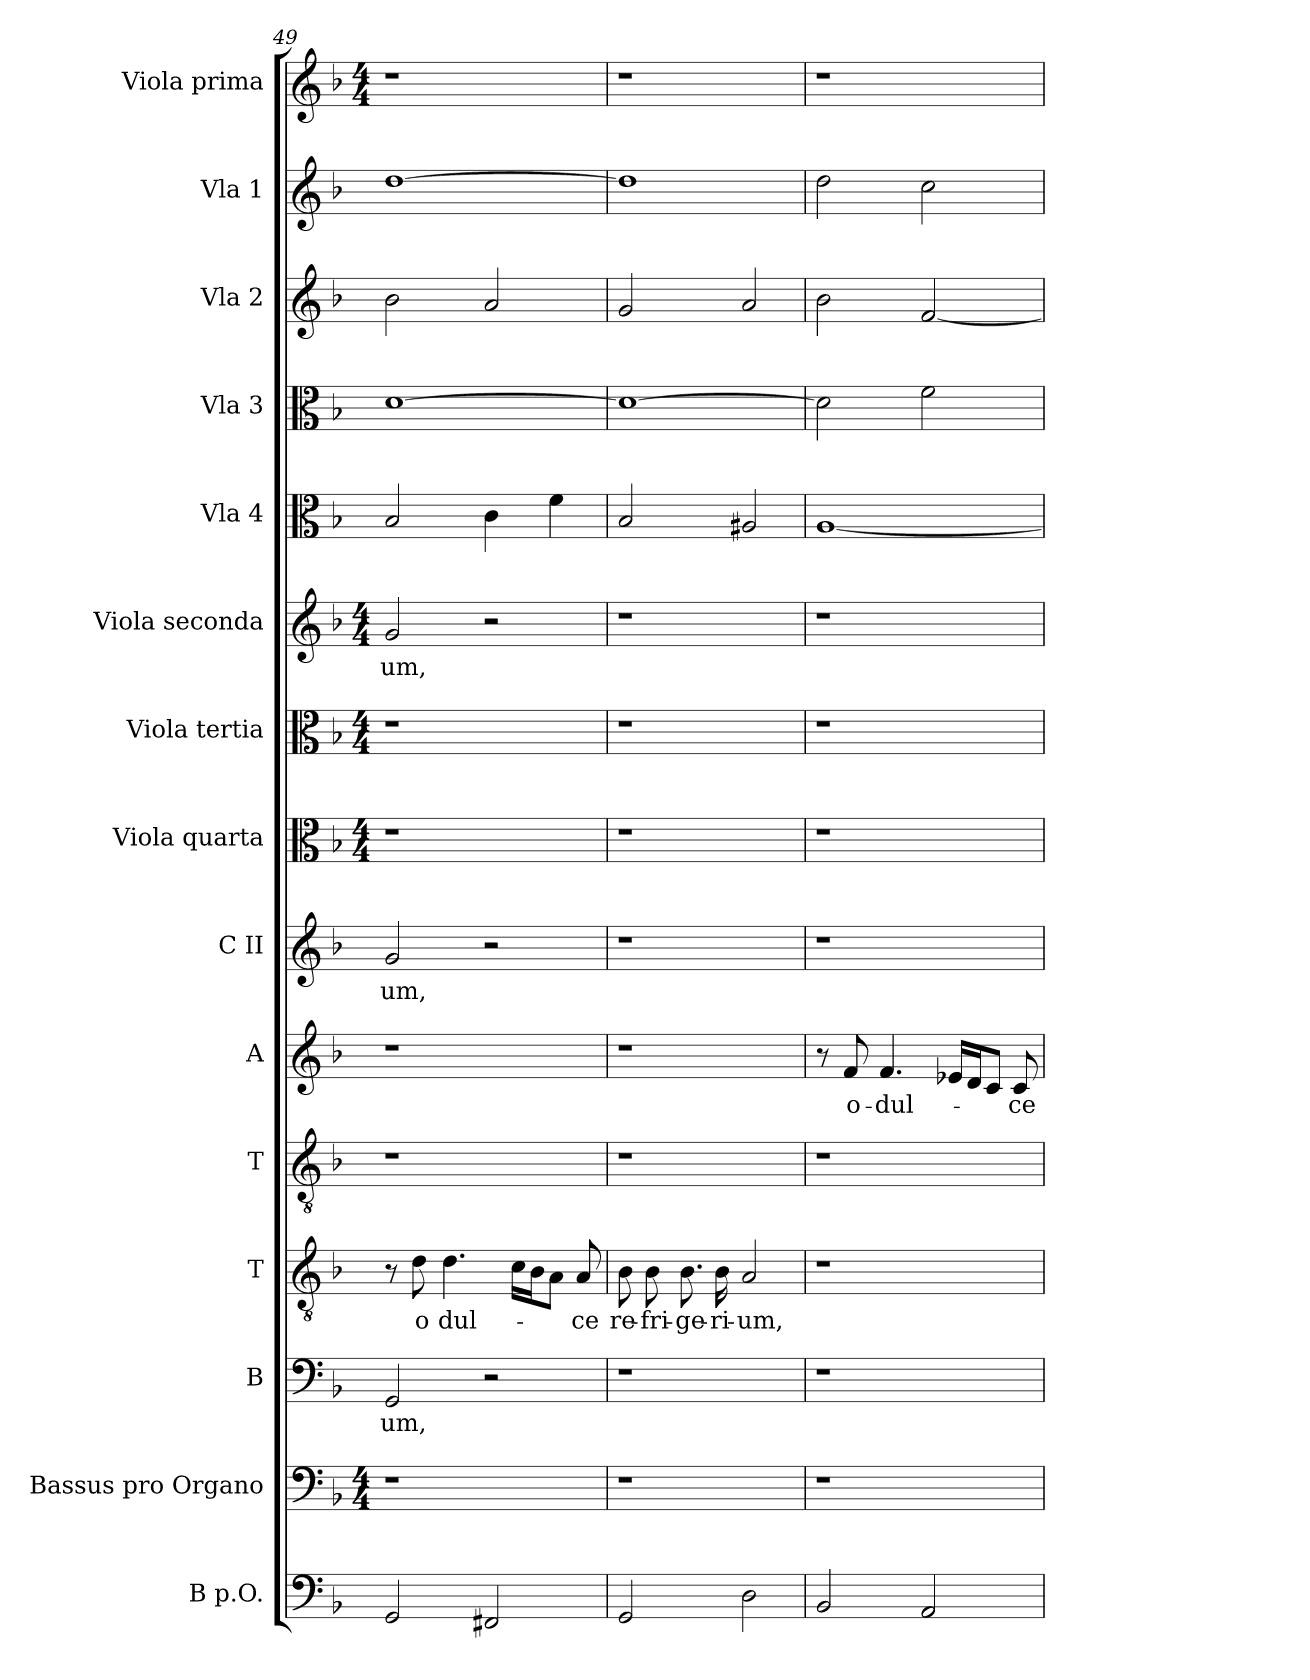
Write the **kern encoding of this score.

**kern	**kern	**kern	**text	**kern	**text	**kern	**kern	**text	**kern	**text	**kern	**kern	**kern	**text	**kern	**kern	**kern	**kern	**kern
*part15	*part14	*part13	*part13	*part12	*part12	*part11	*part10	*part10	*part9	*part9	*part8	*part7	*part6	*part6	*part5	*part4	*part3	*part2	*part1
*staff15	*staff14	*staff13	*staff13	*staff12	*staff12	*staff11	*staff10	*staff10	*staff9	*staff9	*staff8	*staff7	*staff6	*staff6	*staff5	*staff4	*staff3	*staff2	*staff1
*I"B p.O.	*I"Bassus pro Organo	*I"B	*	*I"T	*	*I"T	*I"A	*	*I"C II	*	*I"Viola quarta	*I"Viola tertia	*I"Viola seconda	*	*I"Vla 4	*I"Vla 3	*I"Vla 2	*I"Vla 1	*I"Viola prima
*I'B p.O.	*I'B p.O.	*I'B	*	*I'T	*	*I'T	*I'A	*	*I'C II	*	*I'Vla 4	*I'Vla 3	*I'Vla 2	*	*I'Vla 4	*I'Vla 3	*I'Vla 2	*I'Vla 1	*I'Vla 1
!!LO:PB:g=z
*clefF4	*clefF4	*clefF4	*	*clefGv2	*	*clefGv2	*clefG2	*	*clefG2	*	*clefC3	*clefC3	*clefG2	*	*clefC3	*clefC3	*clefG2	*clefG2	*clefG2
*k[b-]	*k[b-]	*k[b-]	*	*k[b-]	*	*k[b-]	*k[b-]	*	*k[b-]	*	*k[b-]	*k[b-]	*k[b-]	*	*k[b-]	*k[b-]	*k[b-]	*k[b-]	*k[b-]
*F:	*F:	*F:	*	*F:	*	*F:	*F:	*	*F:	*	*F:	*F:	*F:	*	*F:	*F:	*F:	*F:	*F:
*	*M4/4	*	*	*	*	*	*	*	*	*	*M4/4	*M4/4	*M4/4	*	*	*	*	*	*M4/4
=49	=49	=49	=49	=49	=49	=49	=49	=49	=49	=49	=49	=49	=49	=49	=49	=49	=49	=49	=49
!	!	!	!LO:LY:b	!	!	!	!	!	!	!LO:LY:b	!	!	!	!LO:LY:b	!	!	!	!	!
2GG/	1r	2GG/	-um,	8r	.	1r	1r	.	2g/	-um,	1r	1r	2g/	-um,	2B-/	[>1d	2b-\	[>1dd	1r
!	!	!	!	!	!LO:LY:b	!	!	!	!	!	!	!	!	!	!	!	!	!	!
.	.	.	.	8d\	o	.	.	.	.	.	.	.	.	.	.	.	.	.	.
!	!	!	!	!	!LO:LY:b	!	!	!	!	!	!	!	!	!	!	!	!	!	!
.	.	.	.	4.d\	dul-	.	.	.	.	.	.	.	.	.	.	.	.	.	.
2FF#X/	.	2r	.	.	.	.	.	.	2r	.	.	.	2r	.	4c\	.	2a/	.	.
.	.	.	.	16c\LL	.	.	.	.	.	.	.	.	.	.	.	.	.	.	.
.	.	.	.	16B-\J	.	.	.	.	.	.	.	.	.	.	.	.	.	.	.
.	.	.	.	8A\J	.	.	.	.	.	.	.	.	.	.	4f\	.	.	.	.
!	!	!	!	!	!LO:LY:b	!	!	!	!	!	!	!	!	!	!	!	!	!	!
.	.	.	.	8A/	-ce	.	.	.	.	.	.	.	.	.	.	.	.	.	.
=50	=50	=50	=50	=50	=50	=50	=50	=50	=50	=50	=50	=50	=50	=50	=50	=50	=50	=50	=50
!	!	!	!	!	!LO:LY:b	!	!	!	!	!	!	!	!	!	!	!	!	!	!
2GG/	1r	1r	.	8B-\	re-	1r	1r	.	1r	.	1r	1r	1r	.	2B-/	1d_	2g/	1dd]	1r
!	!	!	!	!	!LO:LY:b	!	!	!	!	!	!	!	!	!	!	!	!	!	!
.	.	.	.	8B-\	-fri-	.	.	.	.	.	.	.	.	.	.	.	.	.	.
!	!	!	!	!	!LO:LY:b	!	!	!	!	!	!	!	!	!	!	!	!	!	!
.	.	.	.	8.B-\	-ge-	.	.	.	.	.	.	.	.	.	.	.	.	.	.
!	!	!	!	!	!LO:LY:b	!	!	!	!	!	!	!	!	!	!	!	!	!	!
.	.	.	.	16B-\	-ri-	.	.	.	.	.	.	.	.	.	.	.	.	.	.
!	!	!	!	!	!LO:LY:b	!	!	!	!	!	!	!	!	!	!	!	!	!	!
2D\	.	.	.	2A/	-um,	.	.	.	.	.	.	.	.	.	2A#X/	.	2a/	.	.
=51	=51	=51	=51	=51	=51	=51	=51	=51	=51	=51	=51	=51	=51	=51	=51	=51	=51	=51	=51
2BB-/	1r	1r	.	1r	.	1r	8r	.	1r	.	1r	1r	1r	.	[<1A	2d\]	2b-\	2dd\	1r
!	!	!	!	!	!	!	!	!LO:LY:b	!	!	!	!	!	!	!	!	!	!	!
.	.	.	.	.	.	.	8f/	o-	.	.	.	.	.	.	.	.	.	.	.
!	!	!	!	!	!	!	!	!LO:LY:b	!	!	!	!	!	!	!	!	!	!	!
.	.	.	.	.	.	.	4.f/	-dul-	.	.	.	.	.	.	.	.	.	.	.
2AA</	.	.	.	.	.	.	.	.	.	.	.	.	.	.	.	2f\	[<2f/	2cc\	.
.	.	.	.	.	.	.	16e-X/LL	.	.	.	.	.	.	.	.	.	.	.	.
.	.	.	.	.	.	.	16d/J	.	.	.	.	.	.	.	.	.	.	.	.
.	.	.	.	.	.	.	8c/J	.	.	.	.	.	.	.	.	.	.	.	.
!	!	!	!	!	!	!	!	!LO:LY:b	!	!	!	!	!	!	!	!	!	!	!
.	.	.	.	.	.	.	8c/	-ce	.	.	.	.	.	.	.	.	.	.	.
=	=	=	=	=	=	=	=	=	=	=	=	=	=	=	=	=	=	=	=
*-	*-	*-	*-	*-	*-	*-	*-	*-	*-	*-	*-	*-	*-	*-	*-	*-	*-	*-	*-
